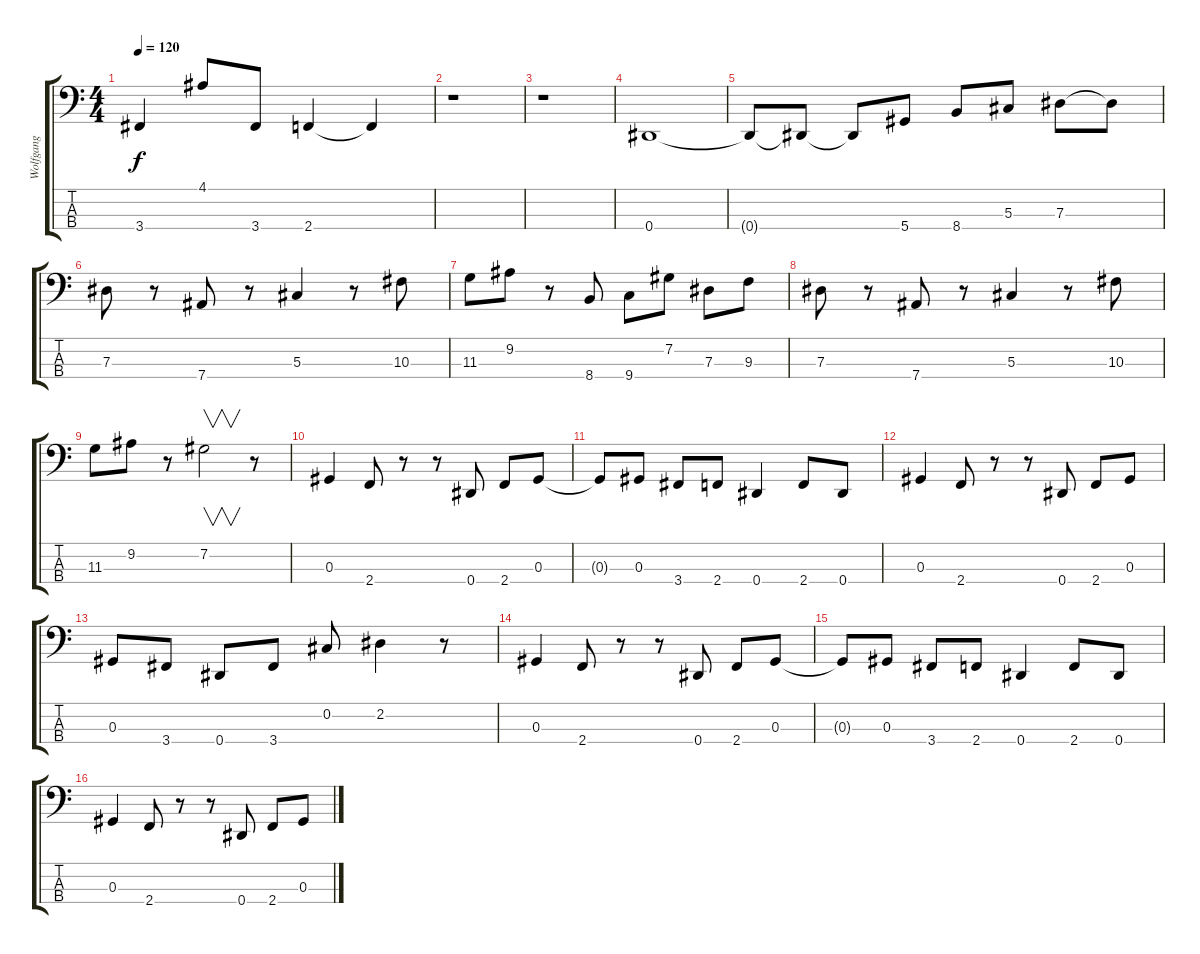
\track ("Wolfgang" "Wolfgang") {instrument electricbasspick}
\staff {score tabs}
\tuning (Gb2 Db2 Ab1 Eb1) {hide}
\ts (4 4)
\tempo 120
\clef f4
\ks c
3.4.4{dy f} 4.1.8 3.4.8 2.4.4 2.4{t}.4 |
r.1 |
r.1 |
0.4.1 |
0.4{t}.8 0.4{t}.8 0.4{t}.8 5.4.8 8.4.8 5.3.8 7.3.8 7.3{t}.8 |
7.3.8 r.8 7.4.8 r.8 5.3.4 r.8 10.3.8 |
11.3.8 9.2.8 r.8 8.4.8 9.4.8 7.2.8 7.3.8 9.3.8 |
7.3.8 r.8 7.4.8 r.8 5.3.4 r.8 10.3.8 |
11.3.8 9.2.8 r.8 7.2.2{v} r.8 |
0.3.4 2.4.8 r.8 r.8 0.4.8 2.4.8 0.3.8 |
0.3{t}.8 0.3.8 3.4.8 2.4.8 0.4.4 2.4.8 0.4.8 |
0.3.4 2.4.8 r.8 r.8 0.4.8 2.4.8 0.3.8 |
0.3.8 3.4.8 0.4.8 3.4.8 0.2.8 2.2.4 r.8 |
0.3.4 2.4.8 r.8 r.8 0.4.8 2.4.8 0.3.8 |
0.3{t}.8 0.3.8 3.4.8 2.4.8 0.4.4 2.4.8 0.4.8 |
0.3.4 2.4.8 r.8 r.8 0.4.8 2.4.8 0.3.8
